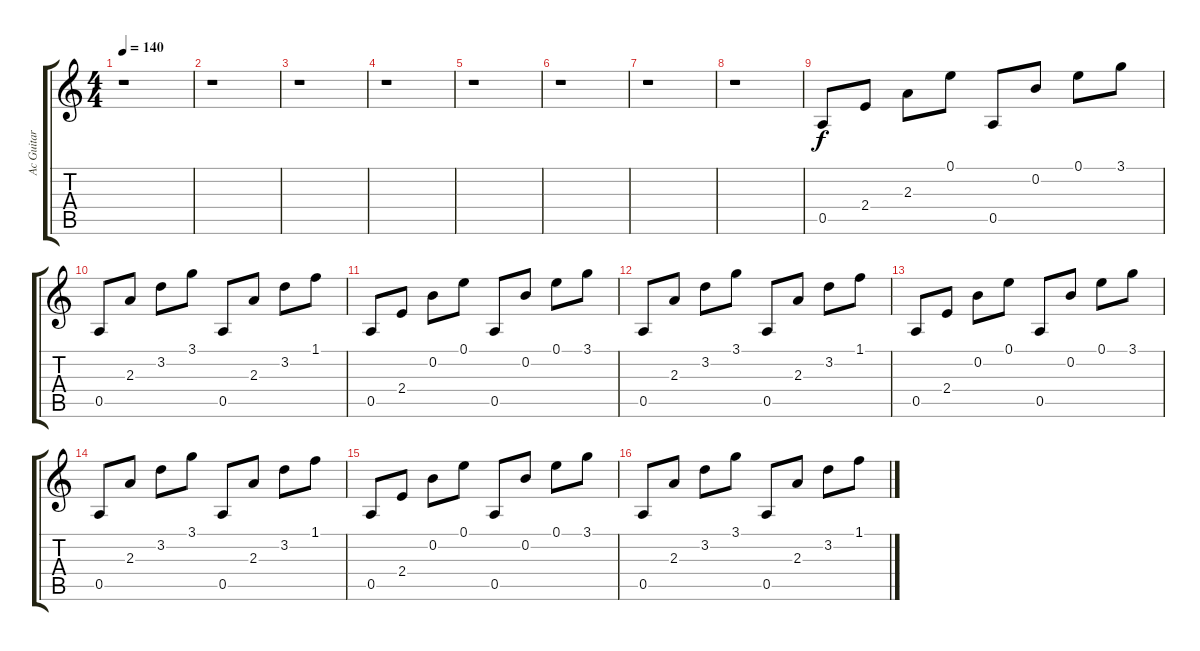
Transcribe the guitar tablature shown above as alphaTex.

\track ("Ac Guitar (nylon)" "Ac Guitar ") {instrument acousticguitarnylon}
\staff {score tabs}
\tuning (E4 B3 G3 D3 A2 E2) {hide}
\ts (4 4)
\tempo 140
\clef g2
\ks c
r.1{dy f} |
r.1 |
r.1 |
r.1 |
r.1 |
r.1 |
r.1 |
r.1 |
0.5.8 2.4.8 2.3.8 0.1.8 0.5.8 0.2.8 0.1.8 3.1.8 |
0.5.8 2.3.8 3.2.8 3.1.8 0.5.8 2.3.8 3.2.8 1.1.8 |
0.5.8 2.4.8 0.2.8 0.1.8 0.5.8 0.2.8 0.1.8 3.1.8 |
0.5.8 2.3.8 3.2.8 3.1.8 0.5.8 2.3.8 3.2.8 1.1.8 |
0.5.8 2.4.8 0.2.8 0.1.8 0.5.8 0.2.8 0.1.8 3.1.8 |
0.5.8 2.3.8 3.2.8 3.1.8 0.5.8 2.3.8 3.2.8 1.1.8 |
0.5.8 2.4.8 0.2.8 0.1.8 0.5.8 0.2.8 0.1.8 3.1.8 |
0.5.8 2.3.8 3.2.8 3.1.8 0.5.8 2.3.8 3.2.8 1.1.8
